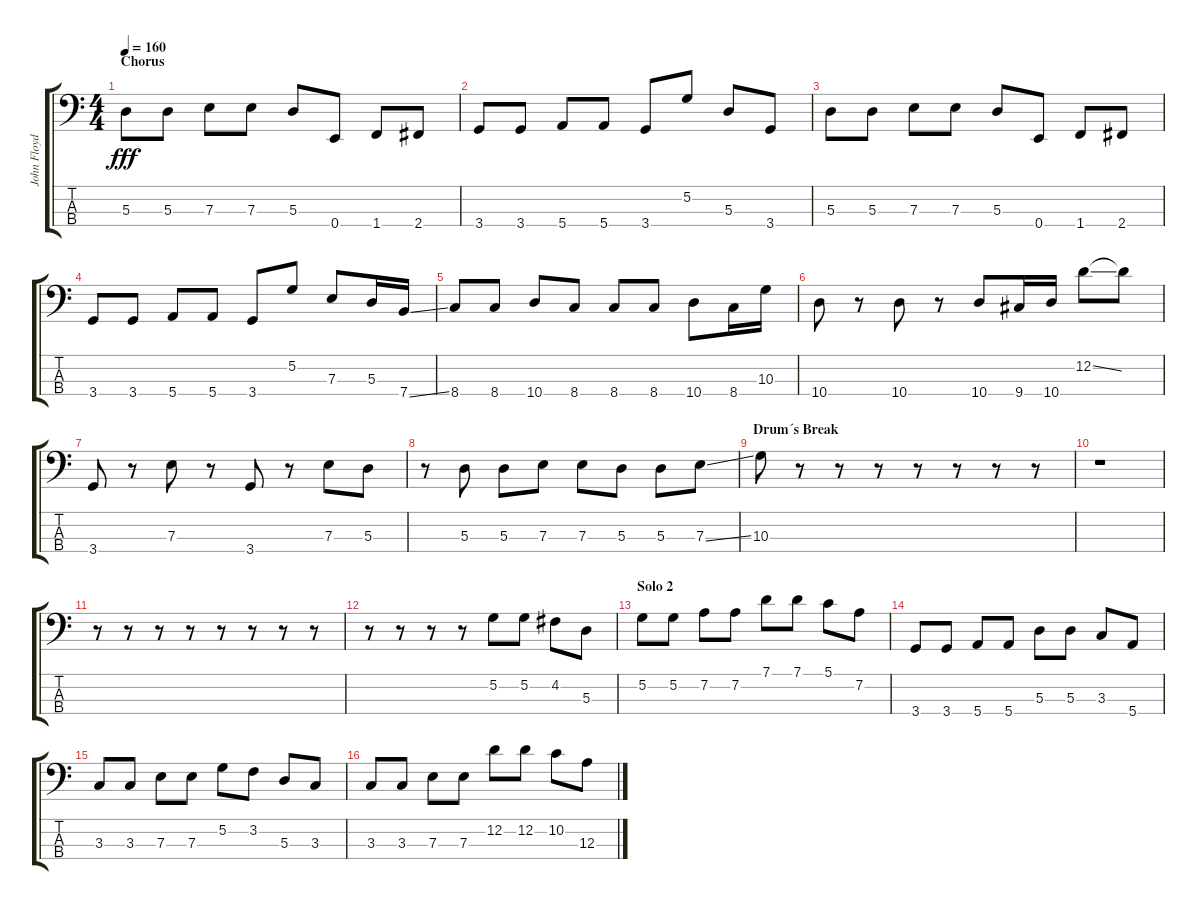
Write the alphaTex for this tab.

\track ("John Floyd" "John Floyd") {instrument acousticguitarsteel}
\staff {score tabs}
\tuning (G2 D2 A1 E1) {hide}
\ts (4 4)
\section ("" "Chorus")
\tempo 160
\clef f4
\ks c
5.3.8{dy fff} 5.3.8 7.3.8 7.3.8 5.3.8 0.4.8 1.4.8 2.4.8 |
3.4.8 3.4.8 5.4.8 5.4.8 3.4.8 5.2.8 5.3.8 3.4.8 |
5.3.8 5.3.8 7.3.8 7.3.8 5.3.8 0.4.8 1.4.8 2.4.8 |
3.4.8 3.4.8 5.4.8 5.4.8 3.4.8 5.2.8 7.3.8 5.3.16 7.4{ss}.16 |
8.4.8 8.4.8 10.4.8 8.4.8 8.4.8 8.4.8 10.4.8 8.4.16 10.3.16 |
10.4.8 r.8 10.4.8 r.8 10.4.8 9.4.16 10.4.16 12.2{ss}.8 12.2{t}.8 |
3.4.8 r.8 7.3.8 r.8 3.4.8 r.8 7.3.8 5.3.8 |
r.8 5.3.8 5.3.8 7.3.8 7.3.8 5.3.8 5.3.8 7.3{ss}.8 |
\section ("" "Drum´s Break")
10.3.8 r.8 r.8 r.8 r.8 r.8 r.8 r.8 |
r.1 |
r.8 r.8 r.8 r.8 r.8 r.8 r.8 r.8 |
r.8 r.8 r.8 r.8 5.2.8 5.2.8 4.2.8 5.3.8 |
\section ("" "Solo 2")
5.2.8 5.2.8 7.2.8 7.2.8 7.1.8 7.1.8 5.1.8 7.2.8 |
3.4.8 3.4.8 5.4.8 5.4.8 5.3.8 5.3.8 3.3.8 5.4.8 |
3.3.8 3.3.8 7.3.8 7.3.8 5.2.8 3.2.8 5.3.8 3.3.8 |
3.3.8 3.3.8 7.3.8 7.3.8 12.2.8 12.2.8 10.2.8 12.3.8
